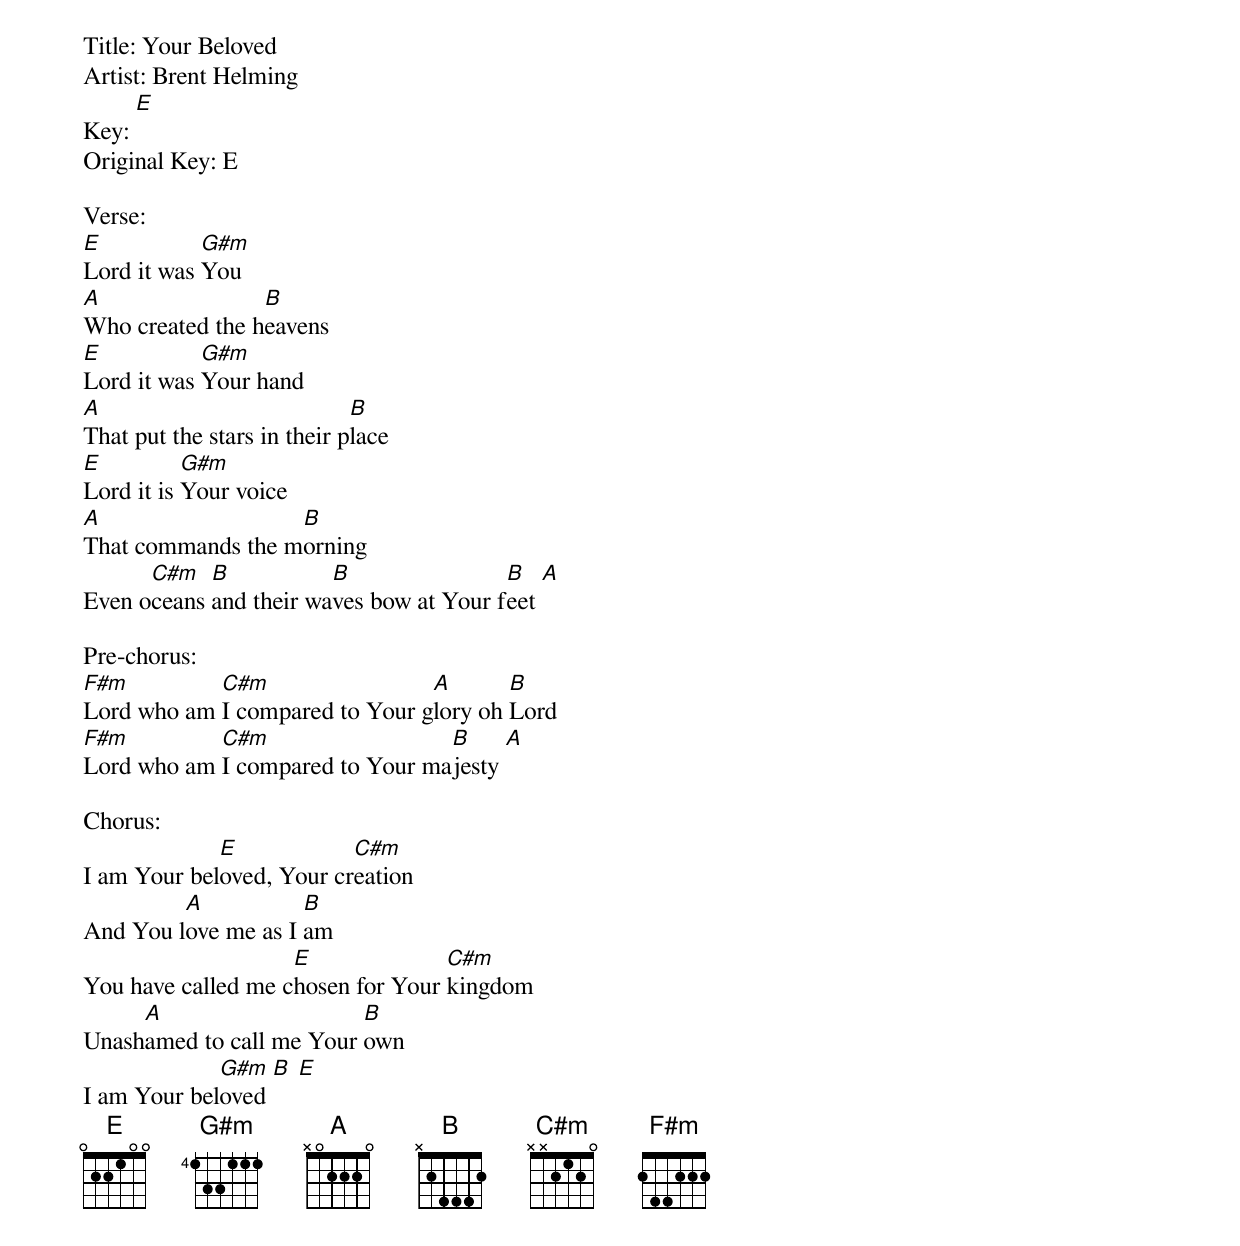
Title: Your Beloved
Artist: Brent Helming
Key: [E]
Original Key: E

Verse:
[E]Lord it was [G#m]You
[A]Who created the h[B]eavens
[E]Lord it was [G#m]Your hand
[A]That put the stars in their p[B]lace
[E]Lord it is [G#m]Your voice
[A]That commands the m[B]orning
Even o[C#m]ceans [B]and their wa[B]ves bow at Your f[B]eet [A]

Pre-chorus:
[F#m]Lord who am [C#m]I compared to Your g[A]lory oh [B]Lord
[F#m]Lord who am [C#m]I compared to Your ma[B]jesty [A]

Chorus:
I am Your bel[E]oved, Your cr[C#m]eation
And You l[A]ove me as I [B]am
You have called me c[E]hosen for Your [C#m]kingdom
Unash[A]amed to call me Your [B]own
I am Your bel[G#m]oved [B] [E]
